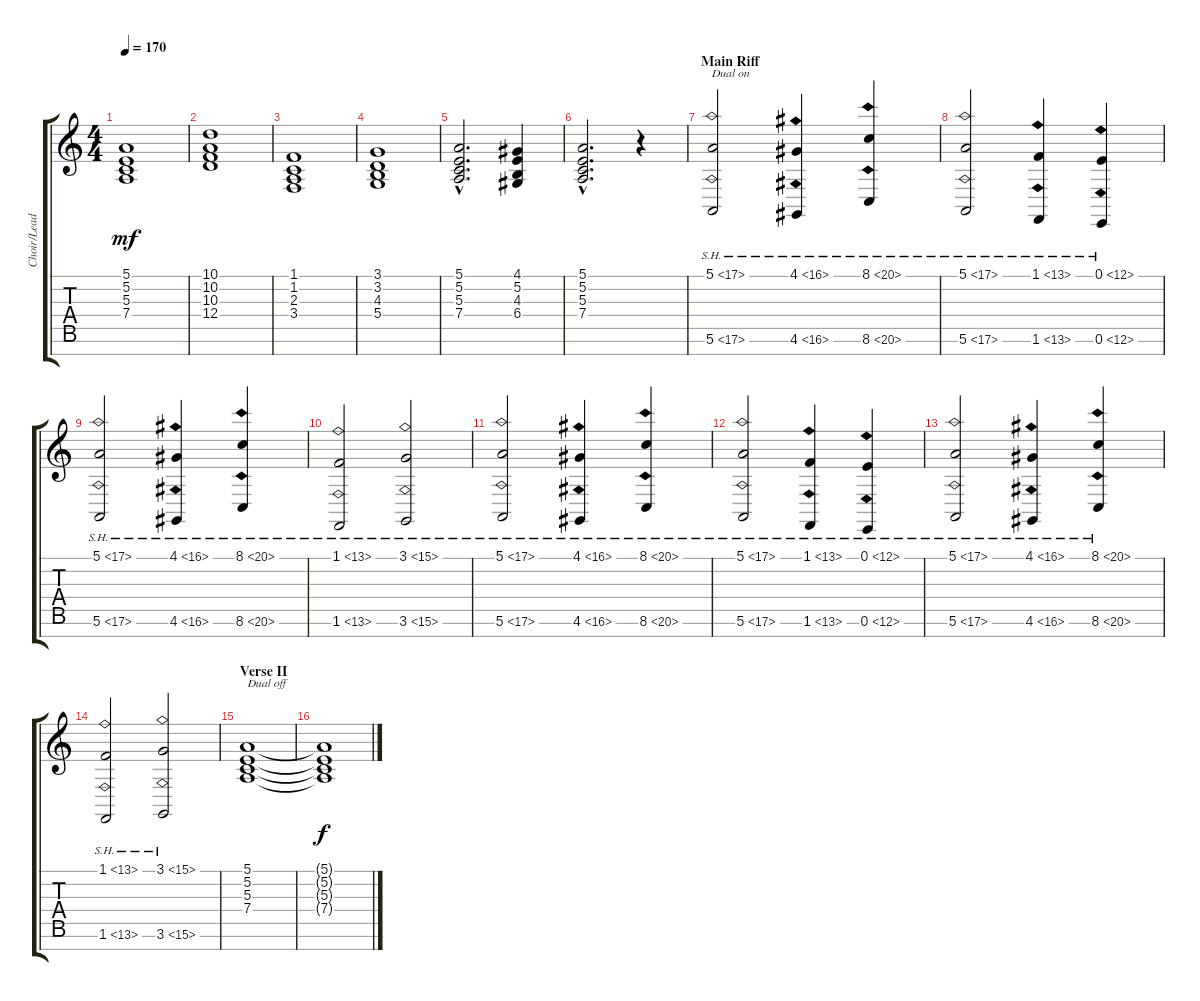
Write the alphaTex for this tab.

\track ("Choir/Lead" "Choir/Lead") {instrument pad4choir}
\staff {score tabs}
\tuning (E4 B3 G3 D3 A2 E2 B1) {hide}
\ts (4 4)
\tempo 170
\clef g2
\ks c
(5.1 5.2 5.3 7.4).1{dy mf} |
(10.1 10.2 10.3 12.4).1 |
(1.1 1.2 2.3 3.4).1 |
(3.1 3.2 4.3 5.4).1 |
(5.1{hac} 5.2{hac} 5.3{hac} 7.4{hac}).2{d} (4.1 5.2 4.3 6.4).4 |
(5.1{hac} 5.2{hac} 5.3{hac} 7.4{hac}).2{d} r.4 |
\section ("" "Main Riff")
(5.1{sh 12} 5.6{sh 12}).2{txt "Dual on"} (4.1{sh 12} 4.6{sh 12}).4 (8.1{sh 12} 8.6{sh 12}).4 |
(5.1{sh 12} 5.6{sh 12}).2 (1.1{sh 12} 1.6{sh 12}).4 (0.1{sh 12} 0.6{sh 12}).4 |
(5.1{sh 12} 5.6{sh 12}).2 (4.1{sh 12} 4.6{sh 12}).4 (8.1{sh 12} 8.6{sh 12}).4 |
(1.1{sh 12} 1.6{sh 12}).2 (3.1{sh 12} 3.6{sh 12}).2 |
(5.1{sh 12} 5.6{sh 12}).2 (4.1{sh 12} 4.6{sh 12}).4 (8.1{sh 12} 8.6{sh 12}).4 |
(5.1{sh 12} 5.6{sh 12}).2 (1.1{sh 12} 1.6{sh 12}).4 (0.1{sh 12} 0.6{sh 12}).4 |
(5.1{sh 12} 5.6{sh 12}).2 (4.1{sh 12} 4.6{sh 12}).4 (8.1{sh 12} 8.6{sh 12}).4 |
(1.1{sh 12} 1.6{sh 12}).2 (3.1{sh 12} 3.6{sh 12}).2 |
\section ("" "Verse II")
(5.1 5.2 5.3 7.4).1{txt "Dual off"} |
(5.1{t} 5.2{t} 5.3{t} 7.4{t}).1{dy f}
